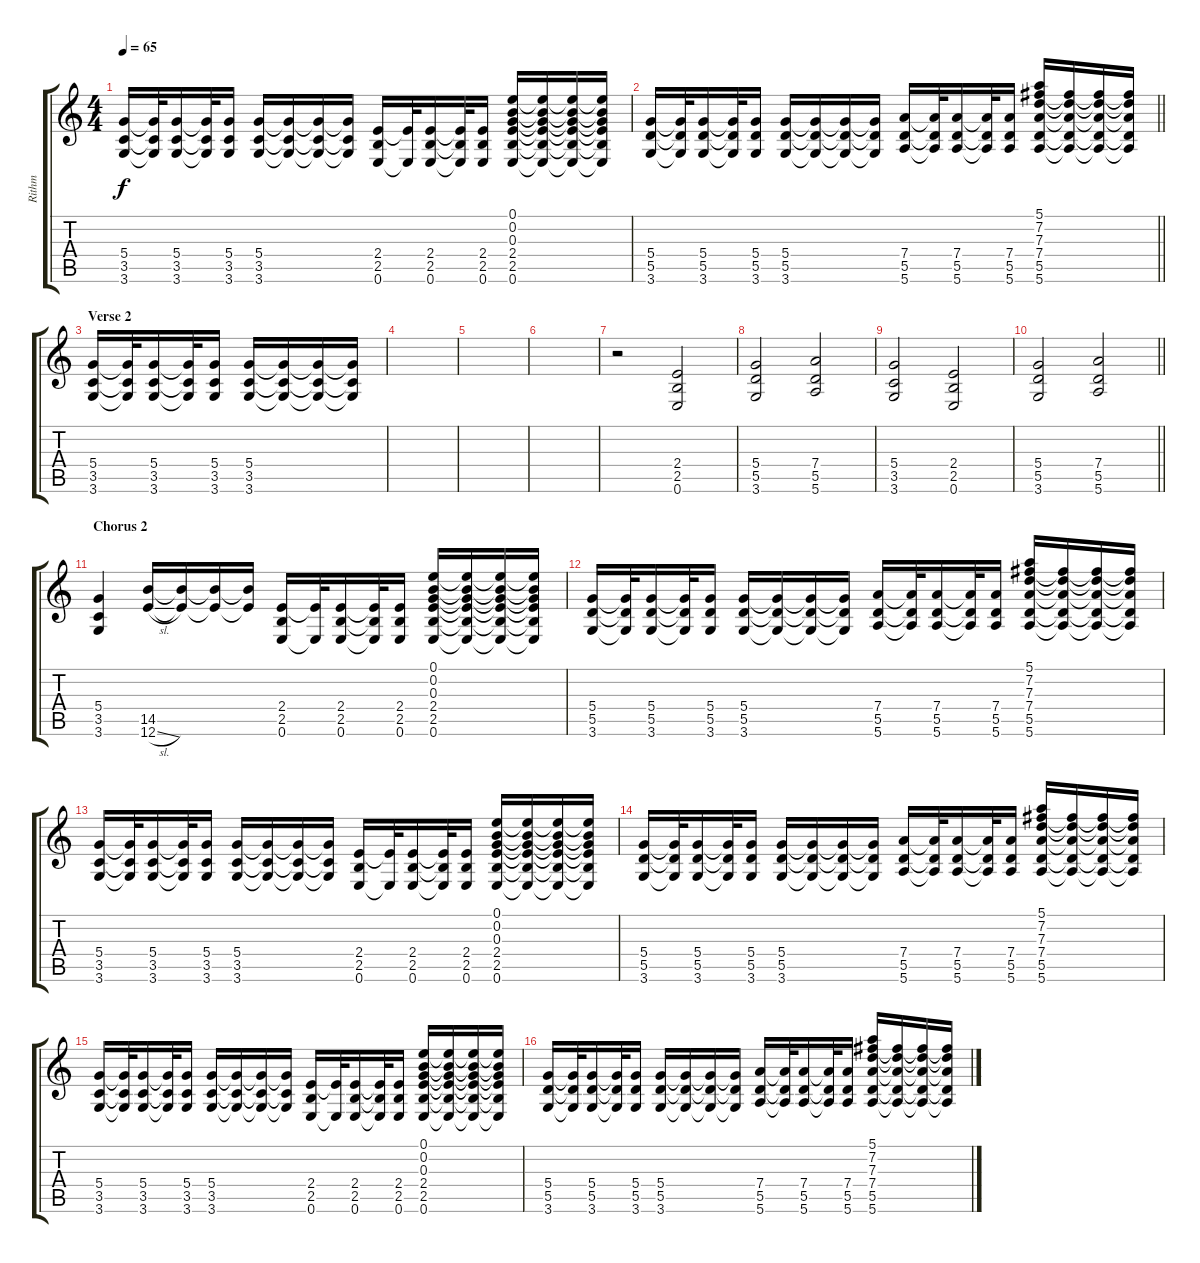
\track ("Rithm" "Rithm") {instrument overdrivenguitar}
\staff {score tabs}
\tuning (E4 B3 G3 D3 A2 E2) {hide}
\ts (4 4)
\tempo 65
\clef g2
\ks c
(5.4 3.5 3.6).16{dy f} (5.4{t} 3.5{t} 3.6{t}).32 (5.4 3.5 3.6).16 (5.4{t} 3.5{t} 3.6{t}).32 (5.4 3.5 3.6).16 (5.4 3.5 3.6).16 (5.4{t} 3.5{t} 3.6{t}).16 (5.4{t} 3.5{t} 3.6{t}).16 (5.4{t} 3.5{t} 3.6{t}).16 (2.4 2.5 0.6).16 (2.4{t} 0.6{t}).32 (2.4 2.5 0.6).16 (2.4{t} 2.5{t} 0.6{t}).32 (2.4 2.5 0.6).16 (0.1 0.2 0.3 2.4 2.5 0.6).16 (0.1{t} 0.2{t} 0.3{t} 2.4{t} 2.5{t} 0.6{t}).16 (0.1{t} 0.2{t} 0.3{t} 2.4{t} 2.5{t} 0.6{t}).16 (0.1{t} 0.2{t} 0.3{t} 2.4{t} 2.5{t} 0.6{t}).16 |
\barLineRight lightlight
(5.4 5.5 3.6).16 (5.4{t} 5.5{t} 3.6{t}).32 (5.4 5.5 3.6).16 (5.4{t} 5.5{t} 3.6{t}).32 (5.4 5.5 3.6).16 (5.4 5.5 3.6).16 (5.4{t} 5.5{t} 3.6{t}).16 (5.4{t} 5.5{t} 3.6{t}).16 (5.4{t} 5.5{t} 3.6{t}).16 (7.4 5.5 5.6).16 (7.4{t} 5.5{t} 5.6{t}).32 (7.4 5.5 5.6).16 (7.4{t} 5.5{t} 5.6{t}).32 (7.4 5.5 5.6).16 (5.1 7.2 7.3 7.4 5.5 5.6).16 (7.2{t} 7.3{t} 7.4{t} 5.5{t} 5.6{t}).16 (7.2{t} 7.3{t} 7.4{t} 5.5{t} 5.6{t}).16 (7.2{t} 7.3{t} 7.4{t} 5.5{t} 5.6{t}).16 |
\section ("" "Verse 2")
(5.4 3.5 3.6).16 (5.4{t} 3.5{t} 3.6{t}).32 (5.4 3.5 3.6).16 (5.4{t} 3.5{t} 3.6{t}).32 (5.4 3.5 3.6).16 (5.4 3.5 3.6).16 (5.4{t} 3.5{t} 3.6{t}).16 (5.4{t} 3.5{t} 3.6{t}).16 (5.4{t} 3.5{t} 3.6{t}).16 |
|
|
|
r.2 (2.4 2.5 0.6).2 |
(5.4 5.5 3.6).2 (7.4 5.5 5.6).2 |
(5.4 3.5 3.6).2 (2.4 2.5 0.6).2 |
\barLineRight lightlight
(5.4 5.5 3.6).2 (7.4 5.5 5.6).2 |
\section ("" "Chorus 2")
(5.4 3.5 3.6).4 (14.5 12.6{sl}).16 (14.5{t} 12.6{t}).16 (14.5{t} 12.6{t}).16 (14.5{t} 12.6{t}).16 (2.4 2.5 0.6).16 (2.4{t} 0.6{t}).32 (2.4 2.5 0.6).16 (2.4{t} 2.5{t} 0.6{t}).32 (2.4 2.5 0.6).16 (0.1 0.2 0.3 2.4 2.5 0.6).16 (0.1{t} 0.2{t} 0.3{t} 2.4{t} 2.5{t} 0.6{t}).16 (0.1{t} 0.2{t} 0.3{t} 2.4{t} 2.5{t} 0.6{t}).16 (0.1{t} 0.2{t} 0.3{t} 2.4{t} 2.5{t} 0.6{t}).16 |
(5.4 5.5 3.6).16 (5.4{t} 5.5{t} 3.6{t}).32 (5.4 5.5 3.6).16 (5.4{t} 5.5{t} 3.6{t}).32 (5.4 5.5 3.6).16 (5.4 5.5 3.6).16 (5.4{t} 5.5{t} 3.6{t}).16 (5.4{t} 5.5{t} 3.6{t}).16 (5.4{t} 5.5{t} 3.6{t}).16 (7.4 5.5 5.6).16 (7.4{t} 5.5{t} 5.6{t}).32 (7.4 5.5 5.6).16 (7.4{t} 5.5{t} 5.6{t}).32 (7.4 5.5 5.6).16 (5.1 7.2 7.3 7.4 5.5 5.6).16 (7.2{t} 7.3{t} 7.4{t} 5.5{t} 5.6{t}).16 (7.2{t} 7.3{t} 7.4{t} 5.5{t} 5.6{t}).16 (7.2{t} 7.3{t} 7.4{t} 5.5{t} 5.6{t}).16 |
(5.4 3.5 3.6).16 (5.4{t} 3.5{t} 3.6{t}).32 (5.4 3.5 3.6).16 (5.4{t} 3.5{t} 3.6{t}).32 (5.4 3.5 3.6).16 (5.4 3.5 3.6).16 (5.4{t} 3.5{t} 3.6{t}).16 (5.4{t} 3.5{t} 3.6{t}).16 (5.4{t} 3.5{t} 3.6{t}).16 (2.4 2.5 0.6).16 (2.4{t} 0.6{t}).32 (2.4 2.5 0.6).16 (2.4{t} 2.5{t} 0.6{t}).32 (2.4 2.5 0.6).16 (0.1 0.2 0.3 2.4 2.5 0.6).16 (0.1{t} 0.2{t} 0.3{t} 2.4{t} 2.5{t} 0.6{t}).16 (0.1{t} 0.2{t} 0.3{t} 2.4{t} 2.5{t} 0.6{t}).16 (0.1{t} 0.2{t} 0.3{t} 2.4{t} 2.5{t} 0.6{t}).16 |
(5.4 5.5 3.6).16 (5.4{t} 5.5{t} 3.6{t}).32 (5.4 5.5 3.6).16 (5.4{t} 5.5{t} 3.6{t}).32 (5.4 5.5 3.6).16 (5.4 5.5 3.6).16 (5.4{t} 5.5{t} 3.6{t}).16 (5.4{t} 5.5{t} 3.6{t}).16 (5.4{t} 5.5{t} 3.6{t}).16 (7.4 5.5 5.6).16 (7.4{t} 5.5{t} 5.6{t}).32 (7.4 5.5 5.6).16 (7.4{t} 5.5{t} 5.6{t}).32 (7.4 5.5 5.6).16 (5.1 7.2 7.3 7.4 5.5 5.6).16 (7.2{t} 7.3{t} 7.4{t} 5.5{t} 5.6{t}).16 (7.2{t} 7.3{t} 7.4{t} 5.5{t} 5.6{t}).16 (7.2{t} 7.3{t} 7.4{t} 5.5{t} 5.6{t}).16 |
(5.4 3.5 3.6).16 (5.4{t} 3.5{t} 3.6{t}).32 (5.4 3.5 3.6).16 (5.4{t} 3.5{t} 3.6{t}).32 (5.4 3.5 3.6).16 (5.4 3.5 3.6).16 (5.4{t} 3.5{t} 3.6{t}).16 (5.4{t} 3.5{t} 3.6{t}).16 (5.4{t} 3.5{t} 3.6{t}).16 (2.4 2.5 0.6).16 (2.4{t} 0.6{t}).32 (2.4 2.5 0.6).16 (2.4{t} 2.5{t} 0.6{t}).32 (2.4 2.5 0.6).16 (0.1 0.2 0.3 2.4 2.5 0.6).16 (0.1{t} 0.2{t} 0.3{t} 2.4{t} 2.5{t} 0.6{t}).16 (0.1{t} 0.2{t} 0.3{t} 2.4{t} 2.5{t} 0.6{t}).16 (0.1{t} 0.2{t} 0.3{t} 2.4{t} 2.5{t} 0.6{t}).16 |
(5.4 5.5 3.6).16 (5.4{t} 5.5{t} 3.6{t}).32 (5.4 5.5 3.6).16 (5.4{t} 5.5{t} 3.6{t}).32 (5.4 5.5 3.6).16 (5.4 5.5 3.6).16 (5.4{t} 5.5{t} 3.6{t}).16 (5.4{t} 5.5{t} 3.6{t}).16 (5.4{t} 5.5{t} 3.6{t}).16 (7.4 5.5 5.6).16 (7.4{t} 5.5{t} 5.6{t}).32 (7.4 5.5 5.6).16 (7.4{t} 5.5{t} 5.6{t}).32 (7.4 5.5 5.6).16 (5.1 7.2 7.3 7.4 5.5 5.6).16 (7.2{t} 7.3{t} 7.4{t} 5.5{t} 5.6{t}).16 (7.2{t} 7.3{t} 7.4{t} 5.5{t} 5.6{t}).16 (7.2{t} 7.3{t} 7.4{t} 5.5{t} 5.6{t}).16
